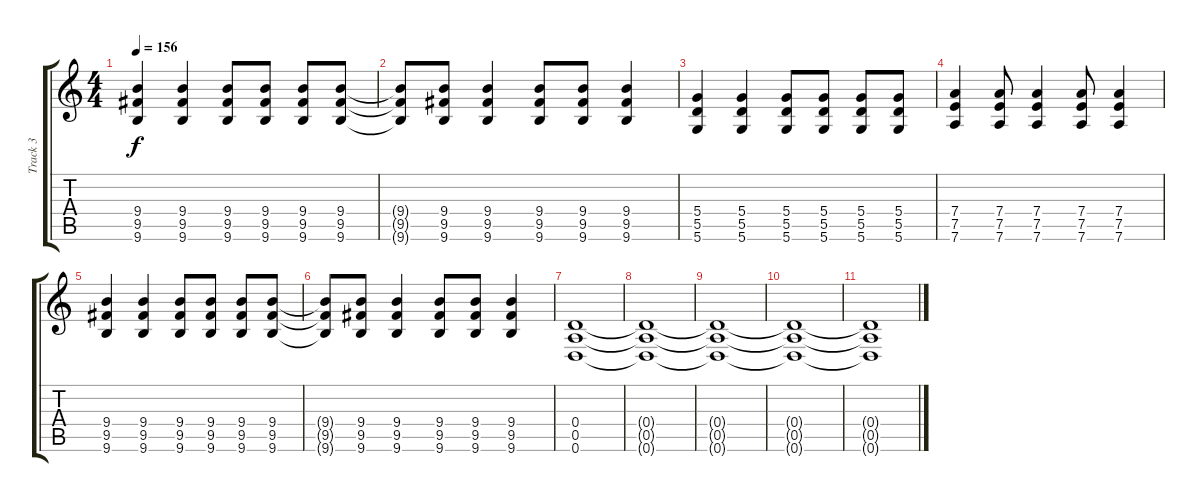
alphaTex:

\track ("Track 3" "Track 3") {instrument overdrivenguitar}
\staff {score tabs}
\tuning (E4 B3 G3 D3 A2 D2) {hide}
\ts (4 4)
\tempo 156
\clef g2
\ks c
(9.4 9.5 9.6).4{dy f} (9.4 9.5 9.6).4 (9.4 9.5 9.6).8 (9.4 9.5 9.6).8 (9.4 9.5 9.6).8 (9.4 9.5 9.6).8 |
(9.4{t} 9.5{t} 9.6{t}).8 (9.4 9.5 9.6).8 (9.4 9.5 9.6).4 (9.4 9.5 9.6).8 (9.4 9.5 9.6).8 (9.4 9.5 9.6).4 |
(5.4 5.5 5.6).4 (5.4 5.5 5.6).4 (5.4 5.5 5.6).8 (5.4 5.5 5.6).8 (5.4 5.5 5.6).8 (5.4 5.5 5.6).8 |
(7.4 7.5 7.6).4 (7.4 7.5 7.6).8 (7.4 7.5 7.6).4 (7.4 7.5 7.6).8 (7.4 7.5 7.6).4 |
(9.4 9.5 9.6).4 (9.4 9.5 9.6).4 (9.4 9.5 9.6).8 (9.4 9.5 9.6).8 (9.4 9.5 9.6).8 (9.4 9.5 9.6).8 |
(9.4{t} 9.5{t} 9.6{t}).8 (9.4 9.5 9.6).8 (9.4 9.5 9.6).4 (9.4 9.5 9.6).8 (9.4 9.5 9.6).8 (9.4 9.5 9.6).4 |
(0.4 0.5 0.6).1 |
(0.4{t} 0.5{t} 0.6{t}).1{volume 0} |
(0.4{t} 0.5{t} 0.6{t}).1 |
(0.4{t} 0.5{t} 0.6{t}).1 |
(0.4{t} 0.5{t} 0.6{t}).1
